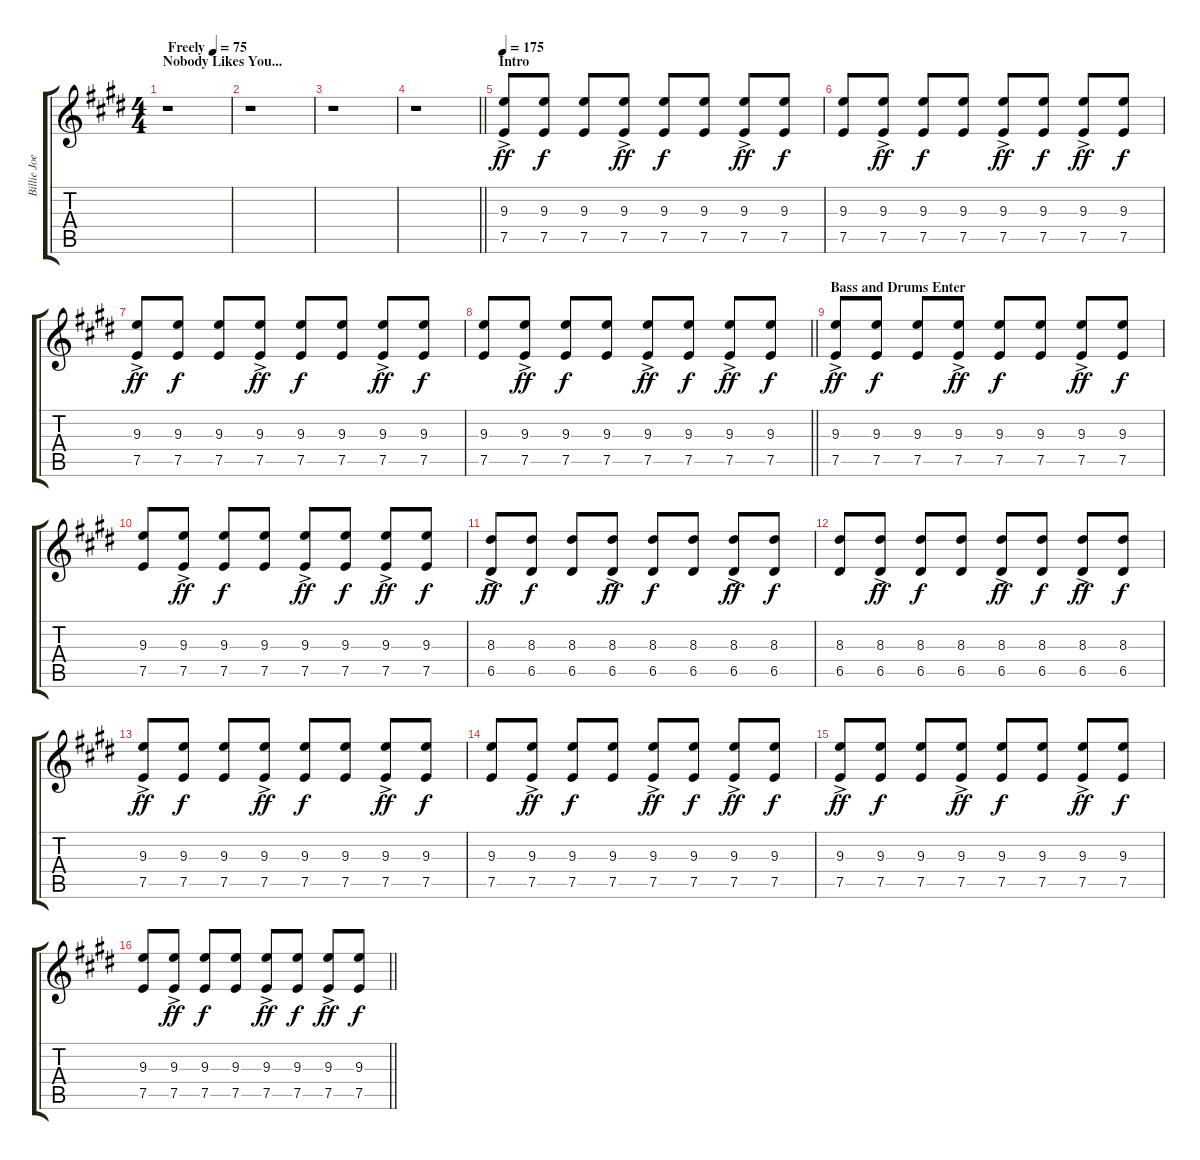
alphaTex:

\track ("Billie Joe" "Billie Joe") {instrument overdrivenguitar}
\staff {score tabs}
\tuning (E4 B3 G3 D3 A2 E2) {hide}
\ts (4 4)
\section ("" "Nobody Likes You...")
\tempo (75 "Freely")
\clef g2
\ks e
r.1{dy ff instrument overdrivenguitar} |
r.1 |
r.1 |
\barLineRight lightlight
r.1 |
\section ("" "Intro")
\tempo 175
(9.3 7.5{ac}).8 (9.3 7.5).8{dy f} (9.3 7.5).8 (9.3 7.5{ac}).8{dy ff} (9.3 7.5).8{dy f} (9.3 7.5).8 (9.3 7.5{ac}).8{dy ff} (9.3 7.5).8{dy f} |
(9.3 7.5).8 (9.3{ac} 7.5).8{dy ff} (9.3 7.5).8{dy f} (9.3 7.5).8 (9.3{ac} 7.5).8{dy ff} (9.3 7.5).8{dy f} (9.3{ac} 7.5).8{dy ff} (9.3 7.5).8{dy f} |
(9.3 7.5{ac}).8{dy ff} (9.3 7.5).8{dy f} (9.3 7.5).8 (9.3 7.5{ac}).8{dy ff} (9.3 7.5).8{dy f} (9.3 7.5).8 (9.3 7.5{ac}).8{dy ff} (9.3 7.5).8{dy f} |
\barLineRight lightlight
(9.3 7.5).8 (9.3{ac} 7.5).8{dy ff} (9.3 7.5).8{dy f} (9.3 7.5).8 (9.3{ac} 7.5).8{dy ff} (9.3 7.5).8{dy f} (9.3{ac} 7.5).8{dy ff} (9.3 7.5).8{dy f} |
\section ("" "Bass and Drums Enter")
(9.3 7.5{ac}).8{dy ff} (9.3 7.5).8{dy f} (9.3 7.5).8 (9.3 7.5{ac}).8{dy ff} (9.3 7.5).8{dy f} (9.3 7.5).8 (9.3 7.5{ac}).8{dy ff} (9.3 7.5).8{dy f} |
(9.3 7.5).8 (9.3{ac} 7.5).8{dy ff} (9.3 7.5).8{dy f} (9.3 7.5).8 (9.3{ac} 7.5).8{dy ff} (9.3 7.5).8{dy f} (9.3{ac} 7.5).8{dy ff} (9.3 7.5).8{dy f} |
(8.3 6.5{ac}).8{dy ff} (8.3 6.5).8{dy f} (8.3 6.5).8 (8.3 6.5{ac}).8{dy ff} (8.3 6.5).8{dy f} (8.3 6.5).8 (8.3 6.5{ac}).8{dy ff} (8.3 6.5).8{dy f} |
(8.3 6.5).8 (8.3{ac} 6.5).8{dy ff} (8.3 6.5).8{dy f} (8.3 6.5).8 (8.3{ac} 6.5).8{dy ff} (8.3 6.5).8{dy f} (8.3{ac} 6.5).8{dy ff} (8.3 6.5).8{dy f} |
(9.3 7.5{ac}).8{dy ff} (9.3 7.5).8{dy f} (9.3 7.5).8 (9.3 7.5{ac}).8{dy ff} (9.3 7.5).8{dy f} (9.3 7.5).8 (9.3 7.5{ac}).8{dy ff} (9.3 7.5).8{dy f} |
(9.3 7.5).8 (9.3{ac} 7.5).8{dy ff} (9.3 7.5).8{dy f} (9.3 7.5).8 (9.3{ac} 7.5).8{dy ff} (9.3 7.5).8{dy f} (9.3{ac} 7.5).8{dy ff} (9.3 7.5).8{dy f} |
(9.3 7.5{ac}).8{dy ff} (9.3 7.5).8{dy f} (9.3 7.5).8 (9.3 7.5{ac}).8{dy ff} (9.3 7.5).8{dy f} (9.3 7.5).8 (9.3 7.5{ac}).8{dy ff} (9.3 7.5).8{dy f} |
\barLineRight lightlight
(9.3 7.5).8 (9.3{ac} 7.5).8{dy ff} (9.3 7.5).8{dy f} (9.3 7.5).8 (9.3{ac} 7.5).8{dy ff} (9.3 7.5).8{dy f} (9.3{ac} 7.5).8{dy ff} (9.3 7.5).8{dy f}
